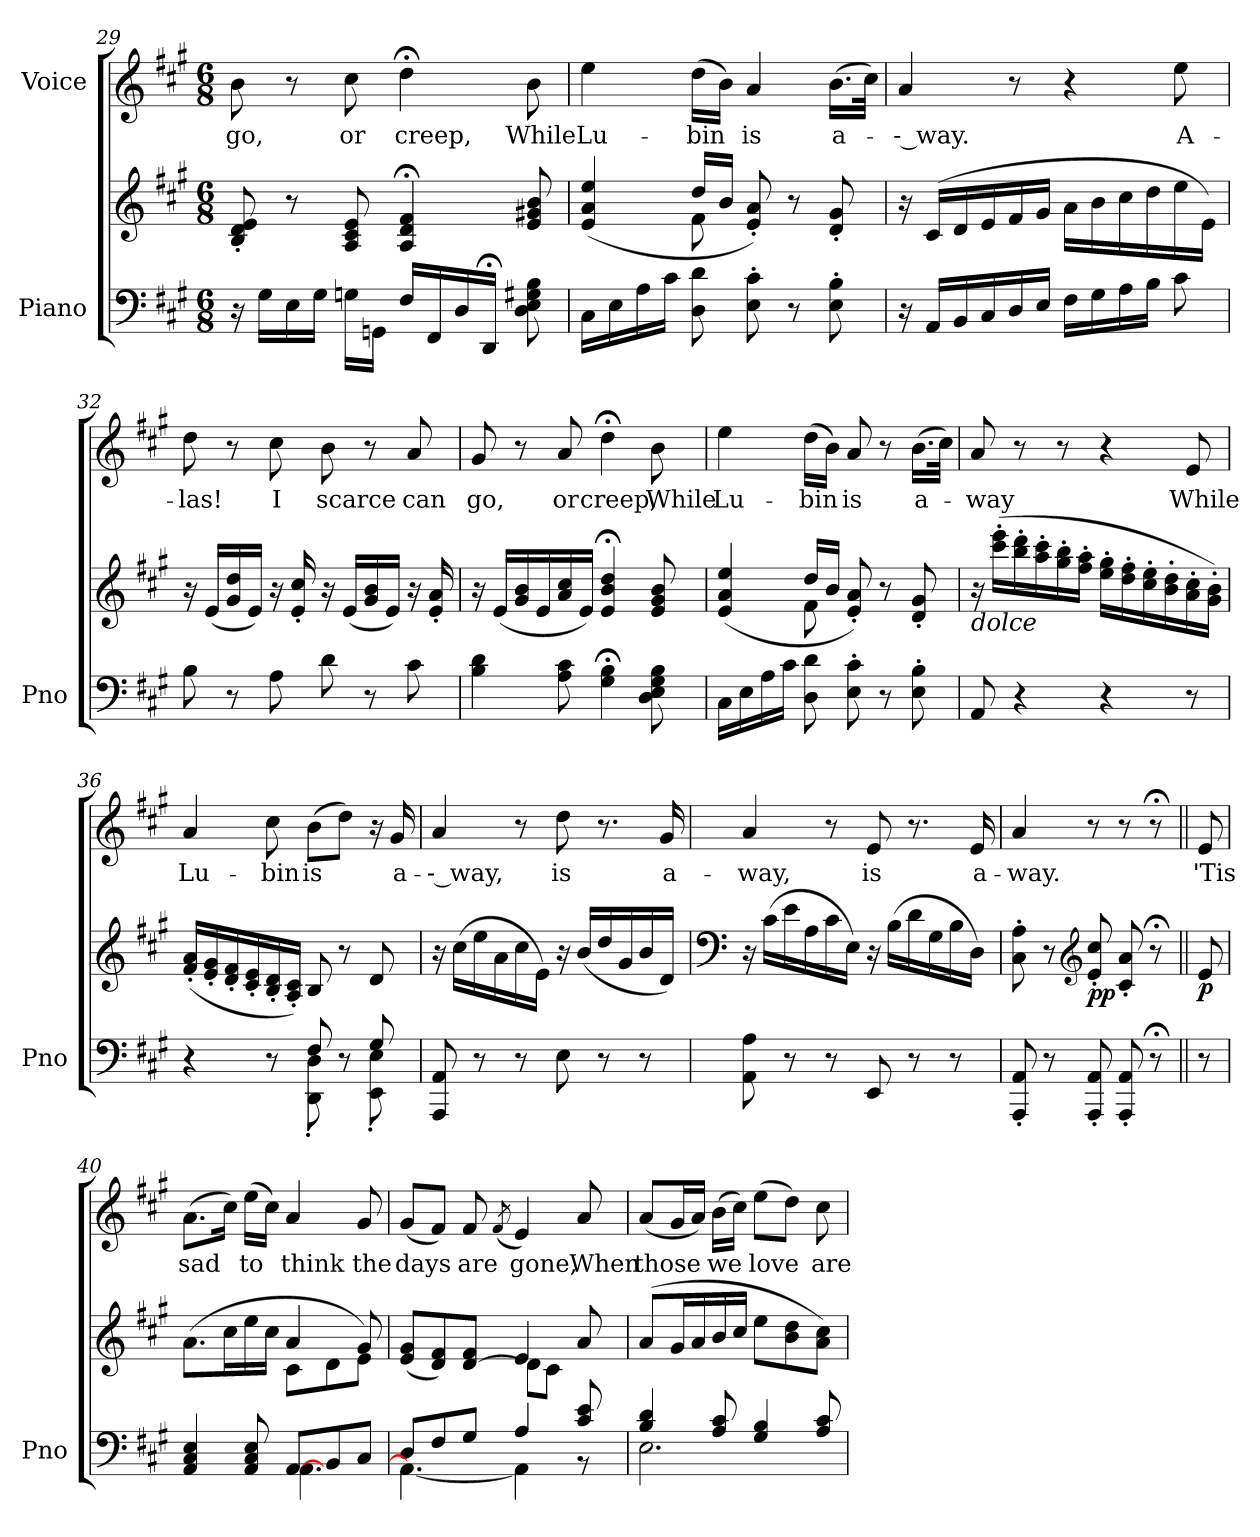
**kern	**kern	**dynam	**kern	**text
*part2	*part2	*part2	*part1	*part1
*staff3	*staff2	*staff2/3	*staff1	*staff1
*I"Piano	*	*	*I"Voice	*
*I'Pno	*	*	*	*
*clefF4	*clefG2	*	*clefG2	*
*k[f#c#g#]	*k[f#c#g#]	*	*k[f#c#g#]	*
*M6/8	*M6/8	*	*M6/8	*
=29	=29	=29	=29	=29
!	!	!	!	!LO:LY:b
16r	8B/' 8d/' 8e/'	.	8b\	go,
16G#\LL	.	.	.	.
16E\	8r	.	8r	.
16G#\JJ	.	.	.	.
!	!	!	!	!LO:LY:b
16Gn\LL	8A/ 8c#/ 8e/	.	8cc#\	or
16GGn\JJ	.	.	.	.
!	!	!	!	!LO:LY:b
16F#/LL	4A/;< 4d/;< 4f#/;<	.	4dd;<\	creep,
16FF#/	.	.	.	.
16D/	.	.	.	.
16DD;/JJ	.	.	.	.
!	!	!	!	!LO:LY:b
8D\ 8E\ 8G#X\ 8B\	8e/ 8g#X/ 8b/	.	8b\	While
!!LO:LB:g=z
=30	=30	=30	=30	=30
*	*^	*	*	*
!	!	!	!	!	!LO:LY:b
16C#\LL	(4e/ 4a/ 4ee/	4ryy	.	4ee\	Lu-
16E\	.	.	.	.	.
16A\	.	.	.	.	.
16c#\JJ	.	.	.	.	.
!	!	!	!	!	!LO:LY:b
8D\ 8d\	16dd/LL	8f#\	.	(16dd\LL	-bin
.	16b/JJ	.	.	16b\JJ)	.
!	!	!	!	!	!LO:LY:b
8E\' 8c#\'	8e/' 8a/')	4.ryy	.	4a/	is
8r	8r	.	.	.	.
!	!	!	!	!	!LO:LY:b
8E\' 8B\'	8d/' 8g#/'	.	.	(16.b\LL	a-
.	.	.	.	32cc#\JJk)	.
*	*v	*v	*	*	*
!!LO:LB:g=z
=31	=31	=31	=31	=31
!	!	!	!	!LO:LY:b
16r	16r	.	4a/	-- way.
16AA/LL	(16c#/LL	.	.	.
16BB/	16d/	.	.	.
16C#/	16e/	.	.	.
16D/	16f#/	.	8r	.
16E/JJ	16g#/JJ	.	.	.
16F#\LL	16a\LL	.	4r	.
16G#\	16b\	.	.	.
16A\	16cc#\	.	.	.
16B\JJ	16dd\	.	.	.
!	!	!	!	!LO:LY:b
8c#\	16ee\	.	8ee\	A-
.	16e\JJ)	.	.	.
=32	=32	=32	=32	=32
!	!	!	!	!LO:LY:b
8B\	16r	.	8dd\	-las!
.	(16e/LL	.	.	.
8r	16g#/ 16dd/	.	8r	.
.	16e/JJ)	.	.	.
!	!	!	!	!LO:LY:b
8A\	16r	.	8cc#\	I
.	16e/' 16cc#/'	.	.	.
!	!	!	!	!LO:LY:b
8d\	16r	.	8b\	scarce
.	(16e/LL	.	.	.
8r	16g#/ 16b/	.	8r	.
.	16e/JJ)	.	.	.
!	!	!	!	!LO:LY:b
8c#\	16r	.	8a/	can
.	16e/' 16a/'	.	.	.
!!LO:LB:g=z
=33	=33	=33	=33	=33
!	!	!	!	!LO:LY:b
4B\ 4d\	16r	.	8g#/	go,
.	(16e/LL	.	.	.
.	16g#/ 16b/	.	8r	.
.	16e/	.	.	.
!	!	!	!	!LO:LY:b
8A\ 8c#\	16a/ 16cc#/	.	8a/	or
.	16e/JJ)	.	.	.
!	!	!	!	!LO:LY:b
4G#\; 4B\;	4e/; 4b/; 4dd/;	.	4dd;<\	creep,
!	!	!	!	!LO:LY:b
8D\ 8E\ 8G#\ 8B\	8e/ 8g#/ 8b/	.	8b\	While
!!LO:PB:g=z
=34	=34	=34	=34	=34
*	*^	*	*	*
!	!	!	!	!	!LO:LY:b
16C#\LL	(4e/ 4a/ 4ee/	4ryy	.	4ee\	Lu-
16E\	.	.	.	.	.
16A\	.	.	.	.	.
16c#\JJ	.	.	.	.	.
!	!	!	!	!	!LO:LY:b
8D\ 8d\	16dd/LL	8f#\	.	(16dd\LL	-bin
.	16b/JJ	.	.	16b\JJ)	.
!	!	!	!	!	!LO:LY:b
8E\' 8c#\'	8e/' 8a/')	4.ryy	.	8a/	is
8r	8r	.	.	8r	.
!	!	!	!	!	!LO:LY:b
8E\' 8B\'	8d/' 8g#/'	.	.	(16.b\LL	a-
.	.	.	.	32cc#\JJk)	.
*	*v	*v	*	*	*
=35	=35	=35	=35	=35
!	!LO:TX:b:i:t=dolce	!	!	!
!	!	!	!	!LO:LY:b
8AA/	16r	.	8a/	-way
.	(16ccc#\' 16eee\'LL	.	.	.
4r	16bb\' 16ddd\'	.	8r	.
.	16aa\' 16ccc#\'	.	.	.
.	16gg#\' 16bb\'	.	8r	.
.	16ff#\' 16aa\'JJ	.	.	.
4r	16ee\' 16gg#\'LL	.	4r	.
.	16dd\' 16ff#\'	.	.	.
.	16cc#\' 16ee\'	.	.	.
.	16b\' 16dd\'	.	.	.
!	!	!	!	!LO:LY:b
8r	16a\' 16cc#\'	.	8e/	While
.	16g#\' 16b\'JJ)	.	.	.
!!LO:LB:g=z
=36	=36	=36	=36	=36
*^	*	*	*	*
!	!	!	!	!	!LO:LY:b
4r	4.ryy	(16f#/' 16a/'LL	.	4a/	Lu-
.	.	16e/' 16g#/'	.	.	.
.	.	16d/' 16f#/'	.	.	.
.	.	16c#/' 16e/'	.	.	.
!	!	!	!	!	!LO:LY:b
8r	.	16B/' 16d/'	.	8cc#\	-bin
.	.	16A/' 16c#/'JJ)	.	.	.
!	!	!	!	!	!LO:LY:b
8F#/	8DD\' 8D\'	8B/	.	(8b\L	is
8r	8ryy	8r	.	8dd\J)	.
8G#/	8EE\' 8E\'	8d/	.	16r	.
!	!	!	!	!	!LO:LY:b
.	.	.	.	16g#/	a-
*v	*v	*	*	*	*
!!LO:LB:g=z
=37	=37	=37	=37	=37
!	!	!	!	!LO:LY:b
8AAA/ 8AA/	16r	.	4a/	-- way,
.	(16cc#\LL	.	.	.
8r	16ee\	.	.	.
.	16a\	.	.	.
8r	16cc#\	.	8r	.
.	16e\JJ)	.	.	.
!	!	!	!	!LO:LY:b
8E\	16r	.	8dd\	is
.	(16b/LL	.	.	.
8r	16dd/	.	8.r	.
.	16g#/	.	.	.
8r	16b/	.	.	.
!	!	!	!	!LO:LY:b
.	16d/JJ)	.	16g#/	a-
=38	=38	=38	=38	=38
*	*clefF4	*	*	*
!	!	!	!	!LO:LY:b
8AA\ 8A\	16r	.	4a/	-way,
.	(16c#\LL	.	.	.
8r	16e\	.	.	.
.	16A\	.	.	.
8r	16c#\	.	8r	.
.	16E\JJ)	.	.	.
!	!	!	!	!LO:LY:b
8EE/	16r	.	8e/	is
.	(16B\LL	.	.	.
8r	16d\	.	8.r	.
.	16G#\	.	.	.
8r	16B\	.	.	.
!	!	!	!	!LO:LY:b
.	16D\JJ)	.	16e/	a-
=39	=39	=39	=39	=39
!	!	!	!	!LO:LY:b
8AAA/' 8AA/'	8C#\' 8A\'	.	4a/	-way.
8r	8r	.	.	.
*	*clefG2	*	*	*
!	!	!LO:DY:b	!	!
8AAA/' 8AA/'	8e/' 8cc#/'	pp	8r	.
8AAA/' 8AA/'	8c#/' 8a/'	.	8r	.
8r;<	8r;<	.	8r;<	.
!!LO:LB:g=z
=39X2||	=39X2||	=39X2||	=39X2||	=39X2||
!	!	!LO:DY:b	!	!LO:LY:b
8r	8e/	p	8e/	'Tis
=40	=40	=40	=40	=40
*^	*^	*	*	*
!	!	!	!	!	!	!LO:LY:b
4AA/ 4C#/ 4E/	4.ryy	(8.a\L	4.ryy	.	(8.a\L	sad
.	.	16cc#\L	.	.	16cc#\Jk)	.
!	!	!	!	!	!	!LO:LY:b
8AA/ 8C#/ 8E/	.	16ee\	.	.	(16ee\LL	to
.	.	16cc#\JJ	.	.	16cc#\JJ)	.
!LO:N:head=solid	!	!	!	!	!	!LO:LY:b
[<8AA/L	4.AA\	4a/	8c#\L	.	4a/	think
8BB/	.	.	8d\	.	.	.
!	!	!	!	!	!	!LO:LY:b
8C#/J	.	8g#/)	8e\J	.	8g#/	the
=41	=41	=41	=41	=41	=41	=41
!	!	!	!	!	!	!LO:LY:b
8D/L	4.AA\_	(8e/ 8g#/L	4.ryy	.	(8g#/L	days
8F#/	.	8d/ 8f#/)	.	.	8f#/J)	.
!	!	!	!	!	!	!LO:LY:b
8G#/J	.	[<8d/ 8f#/J	.	.	8f#/	are
.	.	.	.	.	(8qf#/	.
!	!	!	!	!	!	!LO:LY:b
4A/	4AA\]	4e/	8d\L]	.	4e/)	gone,
.	.	.	8c#\J	.	.	.
!	!	!	!	!	!	!LO:LY:b
8c#/ 8e/	8r	8a/	8ryy	.	8a/	When
=42	=42	=42	=42	=42	=42	=42
!	!	!	!	!	!	!LO:LY:b
*	*	*v	*v	*	*	*
4B/ 4d/	2.E\	(8a/L	.	(8a/L	those
.	.	16g#/L	.	16g#/L	.
.	.	16a/	.	16a/JJ)	.
!	!	!	!	!	!LO:LY:b
8A/ 8c#/	.	16b/	.	(16b\LL	we
.	.	16cc#/JJ	.	16cc#\JJ)	.
!	!	!	!	!	!LO:LY:b
4G#/ 4B/	.	8ee\L	.	(8ee\L	love
.	.	8b\ 8dd\	.	8dd\J)	.
!	!	!	!	!	!LO:LY:b
8A/ 8c#/	.	8a\ 8cc#\J)	.	8cc#\	are
*v	*v	*	*	*	*
=	=	=	=	=
*-	*-	*-	*-	*-
